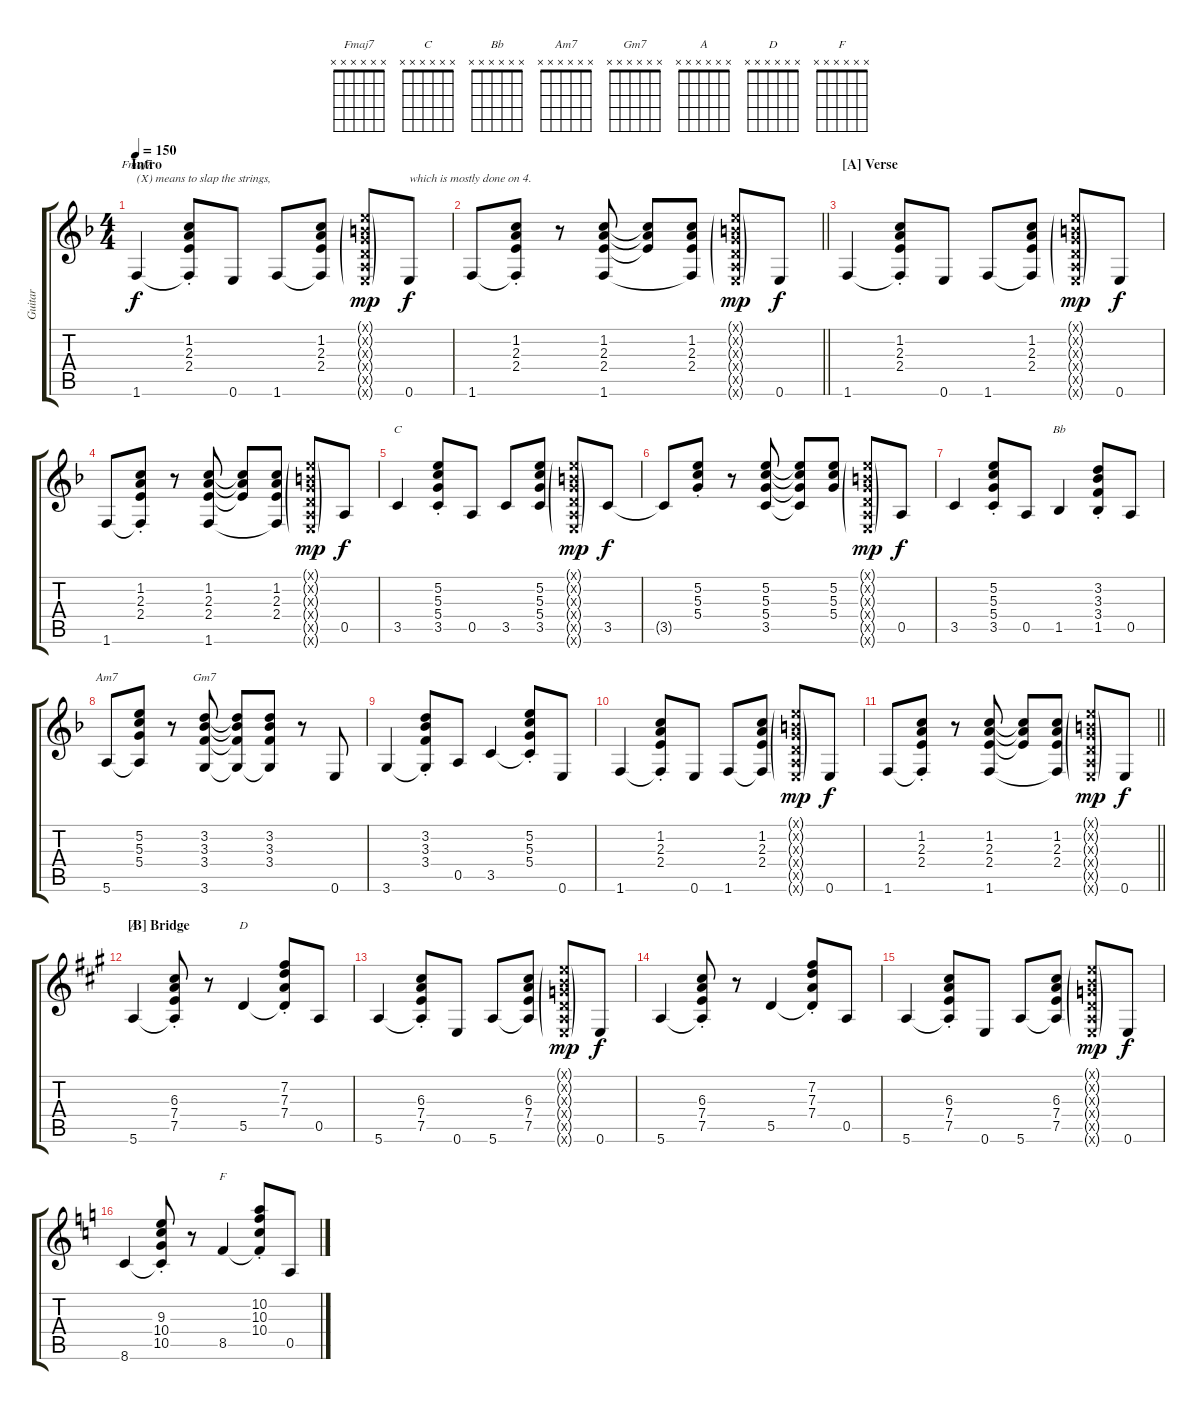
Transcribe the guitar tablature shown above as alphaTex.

\track ("Guitar" "Guitar") {instrument acousticguitarsteel}
\staff {score tabs}
\tuning (E4 B3 G3 D3 A2 E2) {hide}
\chord ("Fmaj7" x x x x x x)
\chord ("C" x x x x x x)
\chord ("Bb" x x x x x x)
\chord ("Am7" x x x x x x)
\chord ("Gm7" x x x x x x)
\chord ("A" x x x x x x)
\chord ("D" x x x x x x)
\chord ("F" x x x x x x)
\ts (4 4)
\section ("" "Intro")
\tempo 150
\clef g2
\ks f
1.6.4{ch "Fmaj7" txt "(X) means to slap the strings," dy f instrument acousticguitarsteel} (1.2{st} 2.3{st} 2.4{st} 1.6{t}).8 0.6.8 1.6.8 (1.2 2.3 2.4 1.6{t}).8 (0.1{g x} 0.2{g x} 0.3{g x} 0.4{g x} 0.5{g x} 0.6{g x}).8{dy mp} 0.6.8{txt "which is mostly done on 4." dy f} |
\barLineRight lightlight
1.6.8 (1.2{st} 2.3{st} 2.4{st} 1.6{t}).8 r.8 (1.2 2.3 2.4 1.6).8 (1.2{t} 2.3{t} 2.4{t}).8 (1.2 2.3 2.4 1.6{t}).8 (0.1{g x} 0.2{g x} 0.3{g x} 0.4{g x} 0.5{g x} 0.6{g x}).8{dy mp} 0.6.8{dy f} |
\section ("" "[A] Verse")
1.6.4 (1.2{st} 2.3{st} 2.4{st} 1.6{t}).8 0.6.8 1.6.8 (1.2 2.3 2.4 1.6{t}).8 (0.1{g x} 0.2{g x} 0.3{g x} 0.4{g x} 0.5{g x} 0.6{g x}).8{dy mp} 0.6.8{dy f} |
1.6.8 (1.2{st} 2.3{st} 2.4{st} 1.6{t}).8 r.8 (1.2 2.3 2.4 1.6).8 (1.2{t} 2.3{t} 2.4{t}).8 (1.2 2.3 2.4 1.6{t}).8 (0.1{g x} 0.2{g x} 0.3{g x} 0.4{g x} 0.5{g x} 0.6{g x}).8{dy mp} 0.5.8{dy f} |
3.5.4{ch "C"} (5.2{st} 5.3{st} 5.4{st} 3.5{st}).8 0.5.8 3.5.8 (5.2 5.3 5.4 3.5).8 (0.1{g x} 0.2{g x} 0.3{g x} 0.4{g x} 0.5{g x} 0.6{g x}).8{dy mp} 3.5.8{dy f} |
3.5{t}.8 (5.2{st} 5.3{st} 5.4{st}).8 r.8 (5.2 5.3 5.4 3.5).8 (5.2{t} 5.3{t} 5.4{t} 3.5{t}).8 (5.2 5.3 5.4).8 (0.1{g x} 0.2{g x} 0.3{g x} 0.4{g x} 0.5{g x} 0.6{g x}).8{dy mp} 0.5.8{dy f} |
3.5.4 (5.2{st} 5.3{st} 5.4{st} 3.5{st}).8 0.5.8 1.5.4{ch "Bb"} (3.2{st} 3.3{st} 3.4{st} 1.5{st}).8 0.5.8 |
5.6.8{ch "Am7"} (5.2 5.3 5.4 5.6{t}).8 r.8 (3.2 3.3 3.4 3.6).8{ch "Gm7"} (3.2{t} 3.3{t} 3.4{t} 3.6{t}).8 (3.2 3.3 3.4 3.6{t}).8 r.8 0.6.8 |
3.6.4 (3.2{st} 3.3{st} 3.4{st} 3.6{t}).8 0.5.8 3.5.4 (5.2{st} 5.3{st} 5.4{st} 3.5{t}).8 0.6.8 |
1.6.4 (1.2{st} 2.3{st} 2.4{st} 1.6{t}).8 0.6.8 1.6.8 (1.2 2.3 2.4 1.6{t}).8 (0.1{g x} 0.2{g x} 0.3{g x} 0.4{g x} 0.5{g x} 0.6{g x}).8{dy mp} 0.6.8{dy f} |
\barLineRight lightlight
1.6.8 (1.2{st} 2.3{st} 2.4{st} 1.6{t}).8 r.8 (1.2 2.3 2.4 1.6).8 (1.2{t} 2.3{t} 2.4{t}).8 (1.2 2.3 2.4 1.6{t}).8 (0.1{g x} 0.2{g x} 0.3{g x} 0.4{g x} 0.5{g x} 0.6{g x}).8{dy mp} 0.6.8{dy f} |
\section ("" "[B] Bridge")
\ks a
5.6.4{ch "A"} (6.3{st} 7.4{st} 7.5{st} 5.6{t}).8 r.8 5.5.4{ch "D"} (7.2{st} 7.3{st} 7.4{st} 5.5{t}).8 0.5.8 |
5.6.4 (6.3{st} 7.4{st} 7.5{st} 5.6{t}).8 0.6.8 5.6.8 (6.3 7.4 7.5 5.6{t}).8 (0.1{g x} 0.2{g x} 0.3{g x} 0.4{g x} 0.5{g x} 0.6{g x}).8{dy mp} 0.6.8{dy f} |
5.6.4 (6.3{st} 7.4{st} 7.5{st} 5.6{t}).8 r.8 5.5.4 (7.2{st} 7.3{st} 7.4{st} 5.5{t}).8 0.5.8 |
5.6.4 (6.3{st} 7.4{st} 7.5{st} 5.6{t}).8 0.6.8 5.6.8 (6.3 7.4 7.5 5.6{t}).8 (0.1{g x} 0.2{g x} 0.3{g x} 0.4{g x} 0.5{g x} 0.6{g x}).8{dy mp} 0.6.8{dy f} |
\ks c
8.6.4 (9.3{st} 10.4{st} 10.5{st} 8.6{t}).8 r.8 8.5.4{ch "F"} (10.2{st} 10.3{st} 10.4{st} 8.5{t}).8 0.5.8
